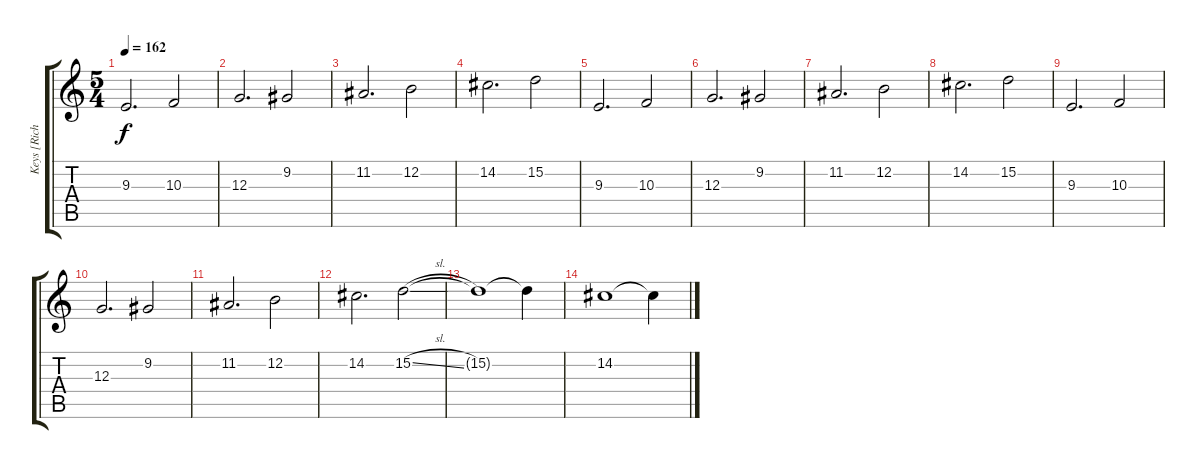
\track ("Keys [Richard Barbieri]" "Keys [Rich") {instrument pad3polysynth}
\staff {score tabs}
\tuning (E4 B3 G3 D3 A2 E2) {hide}
\ts (5 4)
\tempo 162
\clef g2
\ks c
9.3.2{d dy f} 10.3.2 |
12.3.2{d} 9.2.2 |
11.2.2{d} 12.2.2 |
14.2.2{d} 15.2.2 |
9.3.2{d} 10.3.2 |
12.3.2{d} 9.2.2 |
11.2.2{d} 12.2.2 |
14.2.2{d} 15.2.2 |
9.3.2{d} 10.3.2 |
12.3.2{d} 9.2.2 |
11.2.2{d} 12.2.2 |
14.2.2{d} 15.2{sl}.2 |
15.2{t}.1{volume 3} 15.2{t}.4 |
14.2.1 14.2{t}.4
